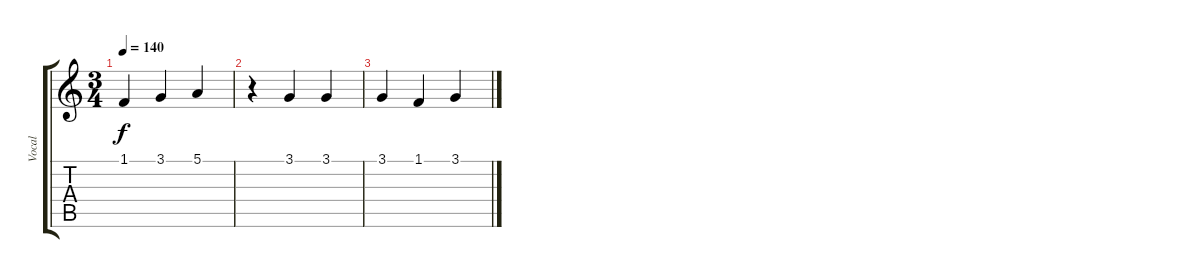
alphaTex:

\track ("Vocal" "Vocal") {instrument harmonica}
\staff {score tabs}
\tuning (E4 B3 G3 D3 A2 E2) {hide}
\ts (3 4)
\tempo 140
\clef g2
\ks c
1.1.4{dy f} 3.1.4 5.1.4 |
r.4 3.1.4 3.1.4 |
3.1.4 1.1.4 3.1.4
